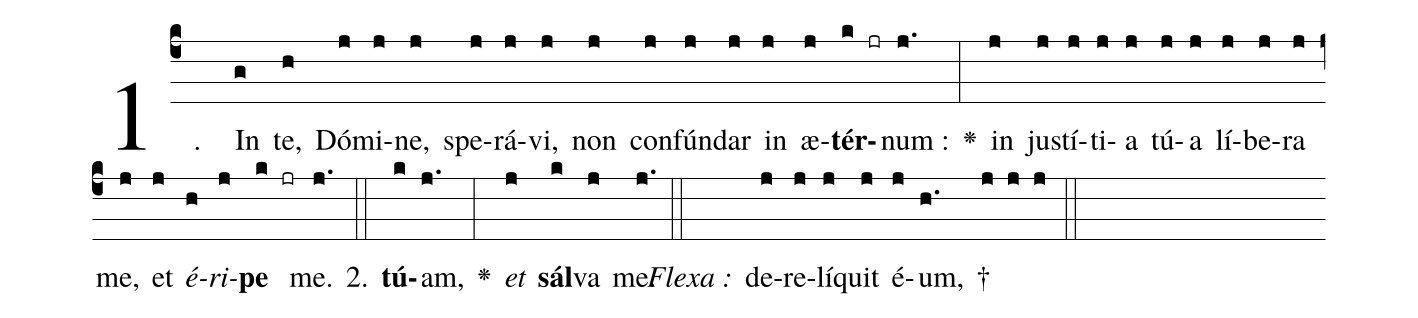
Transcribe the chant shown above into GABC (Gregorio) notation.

%%
(c4)
1.( )
In(g) te,(h) Dó(j)mi(j)ne,(j) spe(j)rá(j)vi,(j) non(j) con(j)fún(j)dar(j) in(j) æ(j)<b>tér</b>(k jr)num :(j.) <v>\greheightstar</v>(:)
in(j) ju(j)stí(j)ti(j)a(j) tú(j)a(j) lí(j)be(j)ra(j) me,(j) et(j) <i>é</i>(h)<i>ri</i>(j)<b>pe</b>(k jr) me.(j.)
2.(::)
<b>tú</b>(k)am,(j.) <v>\greheightstar</v>(:)
<i>et</i>(j) <b>sál</b>(k)va(j) me.(j.) (::)
<i>Flexa :</i>()
de(j)re(j)lí(j)quit(j) é(j)um,(h. ) † (j j j) (::)
